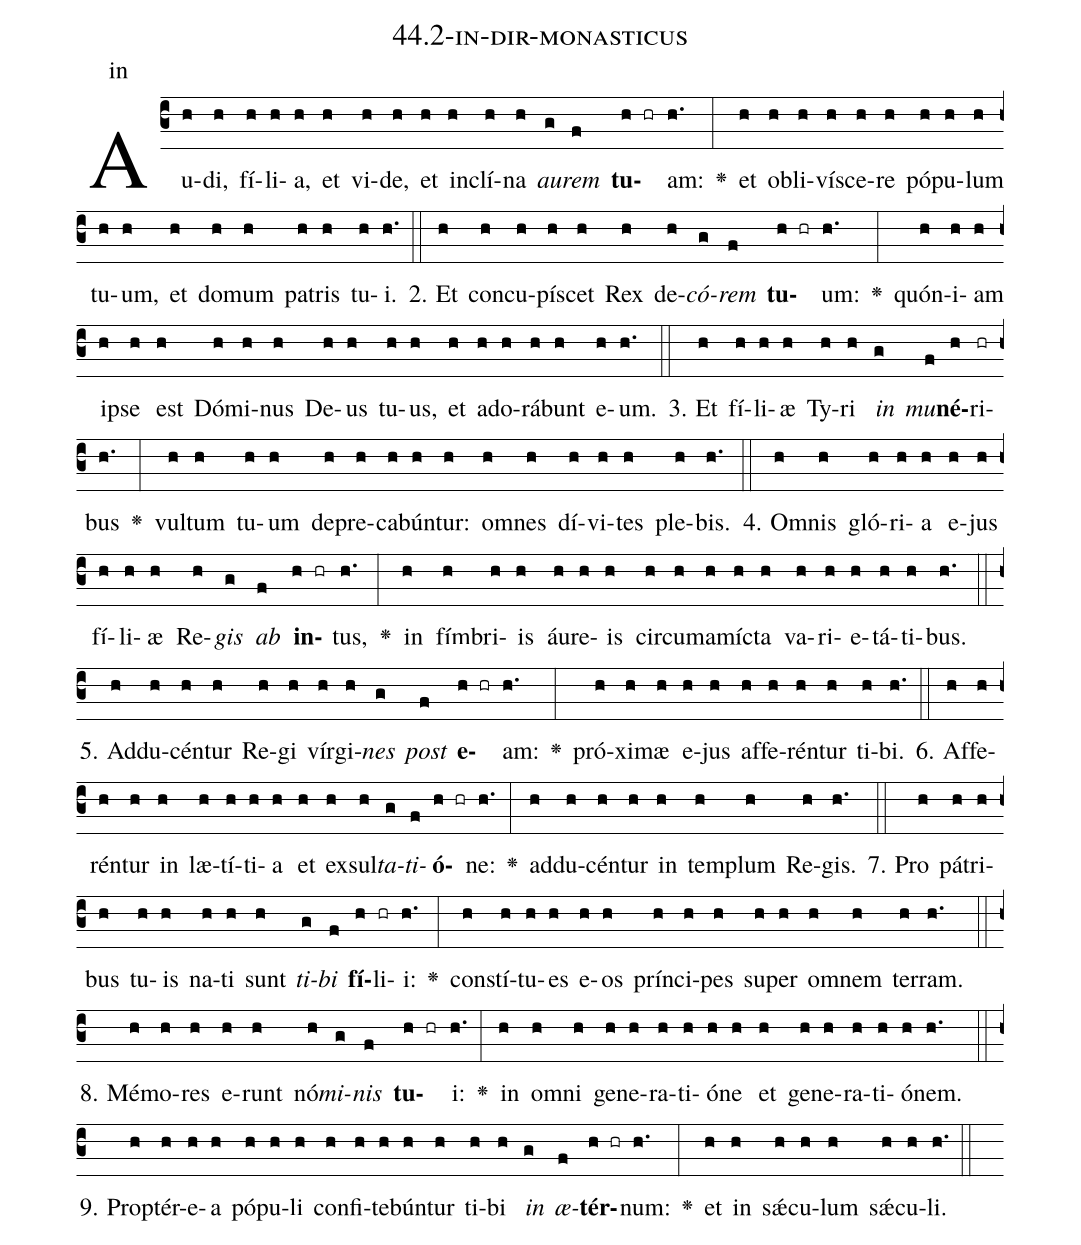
name: 44.2-in-dir-monasticus;
annotation: in;
%%
(c3)Au(h)di,(h) fí(h)li(h)a,(h) et(h) vi(h)de,(h) et(h) in(h)clí(h)na(h) <i>au</i>(g)<i>rem</i>(f) <b>tu</b>(h hr)am:(h.) <v>\greheightstar</v>(:) et(h) ob(h)li(h)ví(h)sce(h)re(h) pó(h)pu(h)lum(h) tu(h)um,(h) et(h) do(h)mum(h) pa(h)tris(h) tu(h)i.(h.) (::)
2. Et(h) con(h)cu(h)pí(h)scet(h) Rex(h) de(h)<i>có</i>(g)<i>rem</i>(f) <b>tu</b>(h hr)um:(h.) <v>\greheightstar</v>(:) quón(h)i(h)am(h) ip(h)se(h) est(h) Dó(h)mi(h)nus(h) De(h)us(h) tu(h)us,(h) et(h) ad(h)o(h)rá(h)bunt(h) e(h)um.(h.) (::)
3. Et(h) fí(h)li(h)æ(h) Ty(h)ri(h) <i>in</i>(g) <i>mu</i>(f)<b>né</b>(h)ri(hr)bus(h.) <v>\greheightstar</v>(:) vul(h)tum(h) tu(h)um(h) de(h)pre(h)ca(h)bún(h)tur:(h) om(h)nes(h) dí(h)vi(h)tes(h) ple(h)bis.(h.) (::)
4. Om(h)nis(h) gló(h)ri(h)a(h) e(h)jus(h) fí(h)li(h)æ(h) Re(h)<i>gis</i>(g) <i>ab</i>(f) <b>in</b>(h hr)tus,(h.) <v>\greheightstar</v>(:) in(h) fím(h)bri(h)is(h) áu(h)re(h)is(h) cir(h)cum(h)a(h)míc(h)ta(h) va(h)ri(h)e(h)tá(h)ti(h)bus.(h.) (::)
5. Ad(h)du(h)cén(h)tur(h) Re(h)gi(h) vír(h)gi(h)<i>nes</i>(g) <i>post</i>(f) <b>e</b>(h hr)am:(h.) <v>\greheightstar</v>(:) pró(h)xi(h)mæ(h) e(h)jus(h) af(h)fe(h)rén(h)tur(h) ti(h)bi.(h.) (::)
6. Af(h)fe(h)rén(h)tur(h) in(h) læ(h)tí(h)ti(h)a(h) et(h) ex(h)sul(h)<i>ta</i>(g)<i>ti</i>(f)<b>ó</b>(h hr)ne:(h.) <v>\greheightstar</v>(:) ad(h)du(h)cén(h)tur(h) in(h) tem(h)plum(h) Re(h)gis.(h.) (::)
7. Pro(h) pá(h)tri(h)bus(h) tu(h)is(h) na(h)ti(h) sunt(h) <i>ti</i>(g)<i>bi</i>(f) <b>fí</b>(h)li(hr)i:(h.) <v>\greheightstar</v>(:) con(h)stí(h)tu(h)es(h) e(h)os(h) prín(h)ci(h)pes(h) su(h)per(h) om(h)nem(h) ter(h)ram.(h.) (::)
8. Mé(h)mo(h)res(h) e(h)runt(h) nó(h)<i>mi</i>(g)<i>nis</i>(f) <b>tu</b>(h hr)i:(h.) <v>\greheightstar</v>(:) in(h) om(h)ni(h) ge(h)ne(h)ra(h)ti(h)ó(h)ne(h) et(h) ge(h)ne(h)ra(h)ti(h)ó(h)nem.(h.) (::)
9. Prop(h)tér(h)e(h)a(h) pó(h)pu(h)li(h) con(h)fi(h)te(h)bún(h)tur(h) ti(h)bi(h) <i>in</i>(g) <i>æ</i>(f)<b>tér</b>(h hr)num:(h.) <v>\greheightstar</v>(:) et(h) in(h) sǽ(h)cu(h)lum(h) sǽ(h)cu(h)li.(h.) (::)
